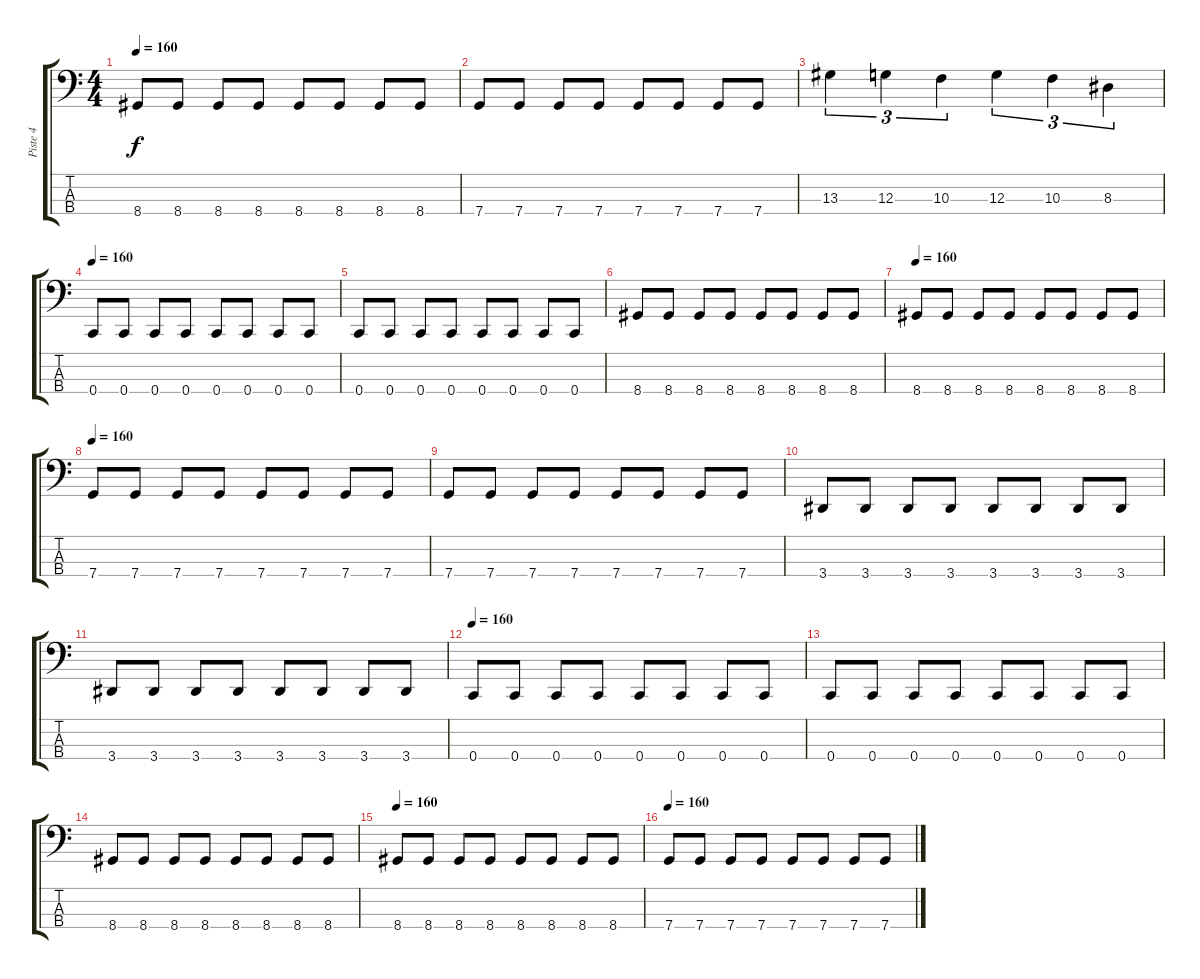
\track ("Piste 4" "Piste 4") {instrument electricbassfinger}
\staff {score tabs}
\tuning (F2 C2 G1 C1) {hide}
\ts (4 4)
\tempo 160
\clef f4
\ks c
8.4.8{dy f} 8.4.8 8.4.8 8.4.8 8.4.8 8.4.8 8.4.8 8.4.8 |
7.4.8 7.4.8 7.4.8 7.4.8 7.4.8 7.4.8 7.4.8 7.4.8 |
13.3.4{tu (3 2)} 12.3.4{tu (3 2)} 10.3.4{tu (3 2)} 12.3.4{tu (3 2)} 10.3.4{tu (3 2)} 8.3.4{tu (3 2)} |
\tempo 160
0.4.8 0.4.8 0.4.8 0.4.8 0.4.8 0.4.8 0.4.8 0.4.8 |
0.4.8 0.4.8 0.4.8 0.4.8 0.4.8 0.4.8 0.4.8 0.4.8 |
8.4.8 8.4.8 8.4.8 8.4.8 8.4.8 8.4.8 8.4.8 8.4.8 |
\tempo 160
8.4.8 8.4.8 8.4.8 8.4.8 8.4.8 8.4.8 8.4.8 8.4.8 |
\tempo 160
7.4.8 7.4.8 7.4.8 7.4.8 7.4.8 7.4.8 7.4.8 7.4.8 |
7.4.8 7.4.8 7.4.8 7.4.8 7.4.8 7.4.8 7.4.8 7.4.8 |
3.4.8 3.4.8 3.4.8 3.4.8 3.4.8 3.4.8 3.4.8 3.4.8 |
3.4.8 3.4.8 3.4.8 3.4.8 3.4.8 3.4.8 3.4.8 3.4.8 |
\tempo 160
0.4.8 0.4.8 0.4.8 0.4.8 0.4.8 0.4.8 0.4.8 0.4.8 |
0.4.8 0.4.8 0.4.8 0.4.8 0.4.8 0.4.8 0.4.8 0.4.8 |
8.4.8 8.4.8 8.4.8 8.4.8 8.4.8 8.4.8 8.4.8 8.4.8 |
\tempo 160
8.4.8 8.4.8 8.4.8 8.4.8 8.4.8 8.4.8 8.4.8 8.4.8 |
\tempo 160
7.4.8 7.4.8 7.4.8 7.4.8 7.4.8 7.4.8 7.4.8 7.4.8
